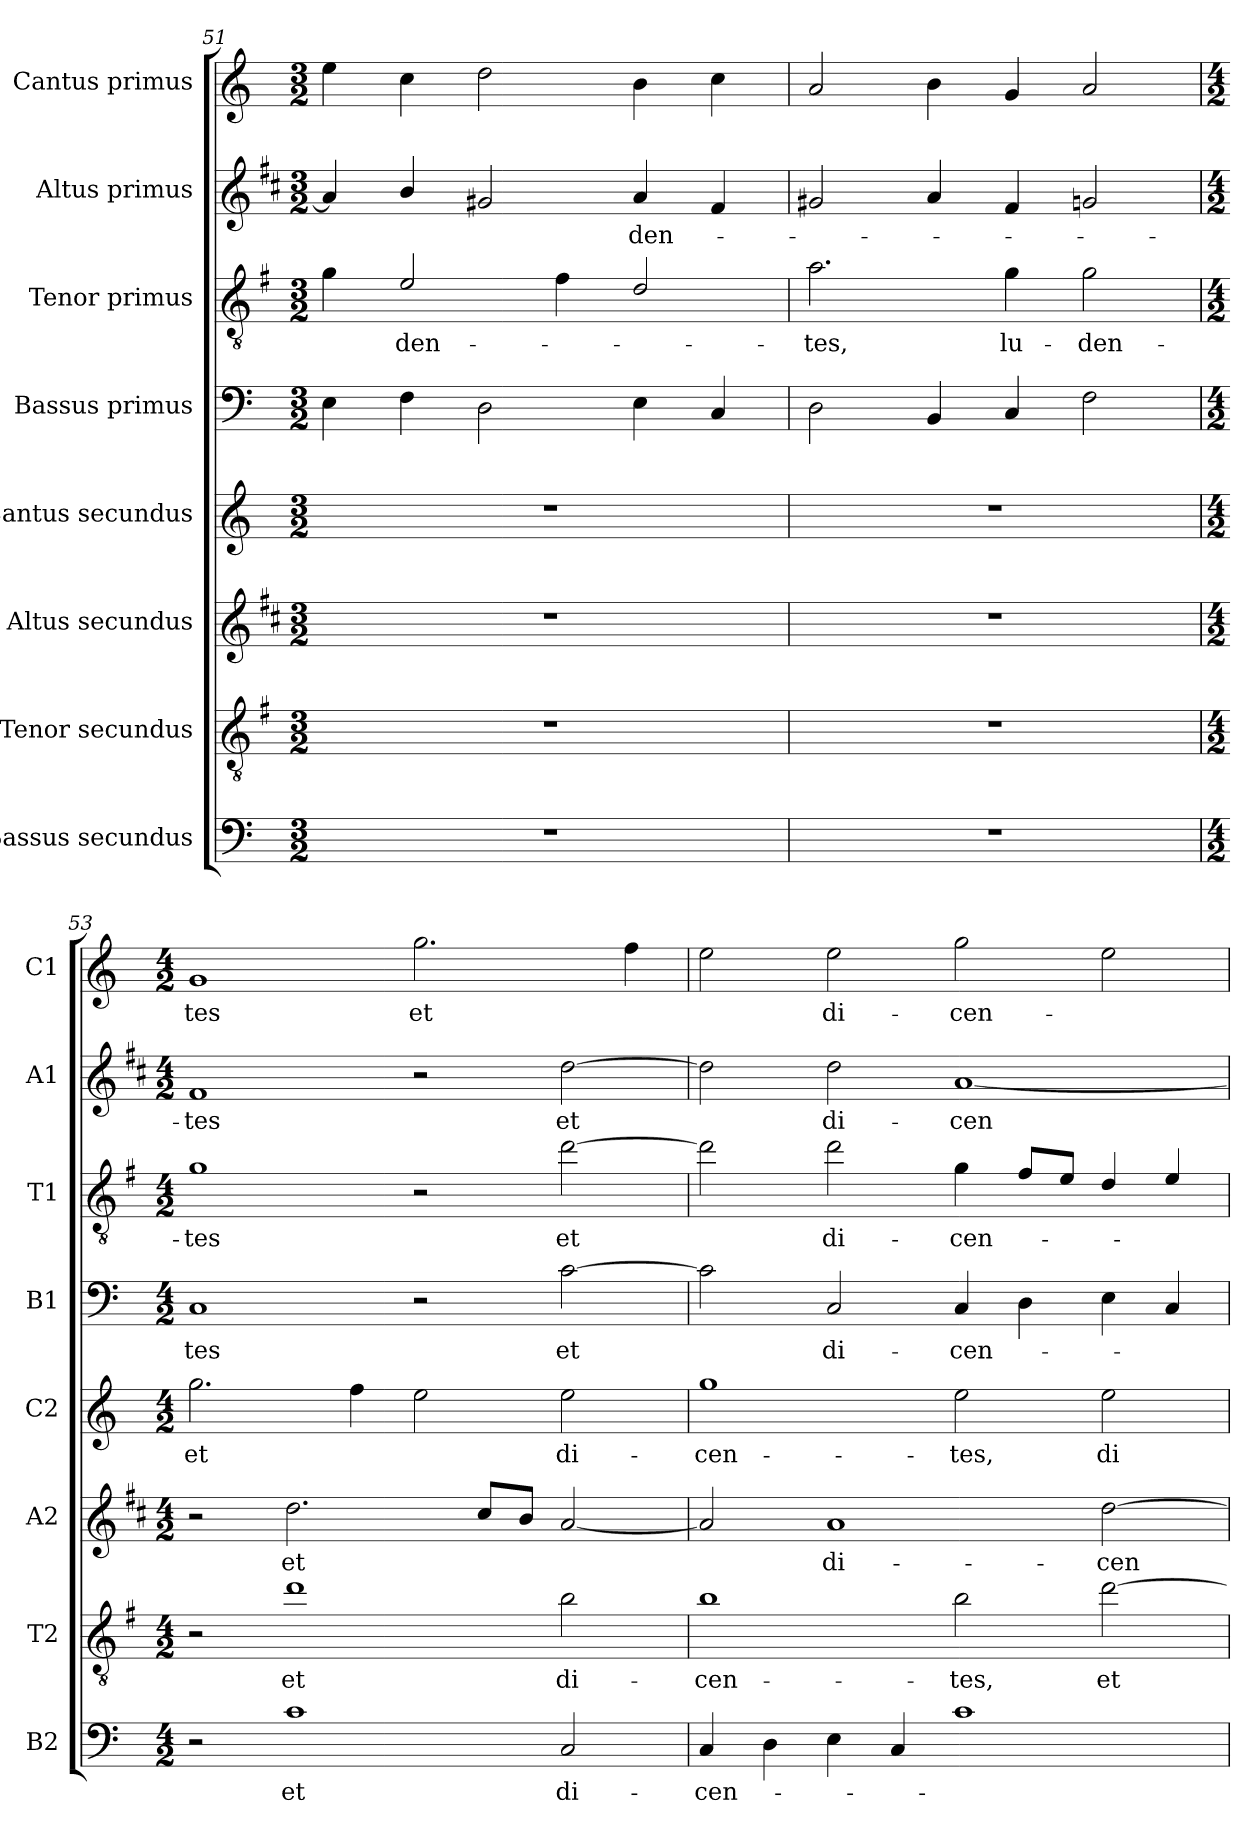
**kern	**text	**kern	**text	**kern	**text	**kern	**text	**kern	**text	**kern	**text	**kern	**text	**kern	**text
*part8	*part8	*part7	*part7	*part6	*part6	*part5	*part5	*part4	*part4	*part3	*part3	*part2	*part2	*part1	*part1
*staff8	*staff8	*staff7	*staff7	*staff6	*staff6	*staff5	*staff5	*staff4	*staff4	*staff3	*staff3	*staff2	*staff2	*staff1	*staff1
*I"Bassus secundus	*	*I"Tenor secundus	*	*I"Altus secundus	*	*I"Cantus secundus	*	*I"Bassus primus	*	*I"Tenor primus	*	*I"Altus primus	*	*I"Cantus primus	*
*I'B2	*	*I'T2	*	*I'A2	*	*I'C2	*	*I'B1	*	*I'T1	*	*I'A1	*	*I'C1	*
!!LO:PB:g=z
*clefF4	*	*clefGv2	*	*clefG2	*	*clefG2	*	*clefF4	*	*clefGv2	*	*clefG2	*	*clefG2	*
*	*	*ITrd4c7	*	*ITrd1c2	*	*	*	*	*	*ITrd4c7	*	*ITrd1c2	*	*	*
*k[]	*	*k[]	*	*k[]	*	*k[]	*	*k[]	*	*k[]	*	*k[]	*	*k[]	*
*C:	*	*C:	*	*C:	*	*C:	*	*C:	*	*C:	*	*C:	*	*C:	*
*M3/2	*	*M3/2	*	*M3/2	*	*M3/2	*	*M3/2	*	*M3/2	*	*M3/2	*	*M3/2	*
=51	=51	=51	=51	=51	=51	=51	=51	=51	=51	=51	=51	=51	=51	=51	=51
1.r	.	1.r	.	1.r	.	1.r	.	4E\	.	4c\	.	4g/]	.	4ee\	.
!	!	!	!	!	!	!	!	!	!	!	!LO:LY:b	!	!	!	!
.	.	.	.	.	.	.	.	4F\	.	2A/	-den-	4a/	.	4cc\	.
.	.	.	.	.	.	.	.	2D\	.	.	.	2f#X/	.	2dd\	.
.	.	.	.	.	.	.	.	.	.	4B\	.	.	.	.	.
!	!	!	!	!	!	!	!	!	!	!	!	!	!LO:LY:b	!	!
.	.	.	.	.	.	.	.	4E\	.	2G/	.	4g/	-den-	4b\	.
.	.	.	.	.	.	.	.	4C/	.	.	.	4e/	.	4cc\	.
=52	=52	=52	=52	=52	=52	=52	=52	=52	=52	=52	=52	=52	=52	=52	=52
!	!	!	!	!	!	!	!	!	!	!	!LO:LY:b	!	!	!	!
1.r	.	1.r	.	1.r	.	1.r	.	2D\	.	2.d\	-tes,	2f#X/	.	2a/	.
.	.	.	.	.	.	.	.	4BB/	.	.	.	4g/	.	4b\	.
!	!	!	!	!	!	!	!	!	!	!	!LO:LY:b	!	!	!	!
.	.	.	.	.	.	.	.	4C/	.	4c\	lu-	4e/	.	4g/	.
!	!	!	!	!	!	!	!	!	!	!	!LO:LY:b	!	!	!	!
.	.	.	.	.	.	.	.	2F\	.	2c\	-den-	2fn/	.	2a/	.
=53	=53	=53	=53	=53	=53	=53	=53	=53	=53	=53	=53	=53	=53	=53	=53
*M4/2	*	*M4/2	*	*M4/2	*	*M4/2	*	*M4/2	*	*M4/2	*	*M4/2	*	*M4/2	*
!	!	!	!	!	!	!	!LO:LY:b	!	!LO:LY:b	!	!LO:LY:b	!	!LO:LY:b	!	!LO:LY:b
2r	.	2r	.	2r	.	2.gg\	et	1C	-tes	1c	-tes	1e	-tes	1g	-tes
!	!LO:LY:b	!	!LO:LY:b	!	!LO:LY:b	!	!	!	!	!	!	!	!	!	!
1c	et	1g	et	2.cc\	et	.	.	.	.	.	.	.	.	.	.
.	.	.	.	.	.	4ff\	.	.	.	.	.	.	.	.	.
!	!	!	!	!	!	!	!	!	!	!	!	!	!	!	!LO:LY:b
.	.	.	.	.	.	2ee\	.	2r	.	2r	.	2r	.	2.gg\	et
.	.	.	.	8b/L	.	.	.	.	.	.	.	.	.	.	.
.	.	.	.	8a/J	.	.	.	.	.	.	.	.	.	.	.
!	!LO:LY:b	!	!LO:LY:b	!	!	!	!LO:LY:b	!	!LO:LY:b	!	!LO:LY:b	!	!LO:LY:b	!	!
2C/	di-	2e\	di-	[2g/	.	2ee\	di-	[2c\	et	[2g\	et	[2cc\	et	.	.
.	.	.	.	.	.	.	.	.	.	.	.	.	.	4ff\	.
=54	=54	=54	=54	=54	=54	=54	=54	=54	=54	=54	=54	=54	=54	=54	=54
!	!LO:LY:b	!	!LO:LY:b	!	!	!	!LO:LY:b	!	!	!	!	!	!	!	!
4C/	-cen-	1e	-cen-	2g/]	.	1gg	-cen-	2c\]	.	2g\]	.	2cc\]	.	2ee\	.
4D\	.	.	.	.	.	.	.	.	.	.	.	.	.	.	.
!	!	!	!	!	!LO:LY:b	!	!	!	!LO:LY:b	!	!LO:LY:b	!	!LO:LY:b	!	!LO:LY:b
4E\	.	.	.	1g	di-	.	.	2C/	di-	2g\	di-	2cc\	di-	2ee\	di-
4C/	.	.	.	.	.	.	.	.	.	.	.	.	.	.	.
!	!	!	!LO:LY:b	!	!	!	!LO:LY:b	!	!LO:LY:b	!	!LO:LY:b	!	!LO:LY:b	!	!LO:LY:b
1c	.	2e\	-tes,	.	.	2ee\	-tes,	4C/	-cen-	4c\	-cen-	[1g	-cen-	2gg\	-cen-
.	.	.	.	.	.	.	.	4D\	.	8B/L	.	.	.	.	.
.	.	.	.	.	.	.	.	.	.	8A/J	.	.	.	.	.
!	!	!	!LO:LY:b	!	!LO:LY:b	!	!LO:LY:b	!	!	!	!	!	!	!	!
.	.	[2g\	et	[2cc\	-cen-	2ee\	di-	4E\	.	4G/	.	.	.	2ee\	.
.	.	.	.	.	.	.	.	4C/	.	4A/	.	.	.	.	.
=	=	=	=	=	=	=	=	=	=	=	=	=	=	=	=
*-	*-	*-	*-	*-	*-	*-	*-	*-	*-	*-	*-	*-	*-	*-	*-
